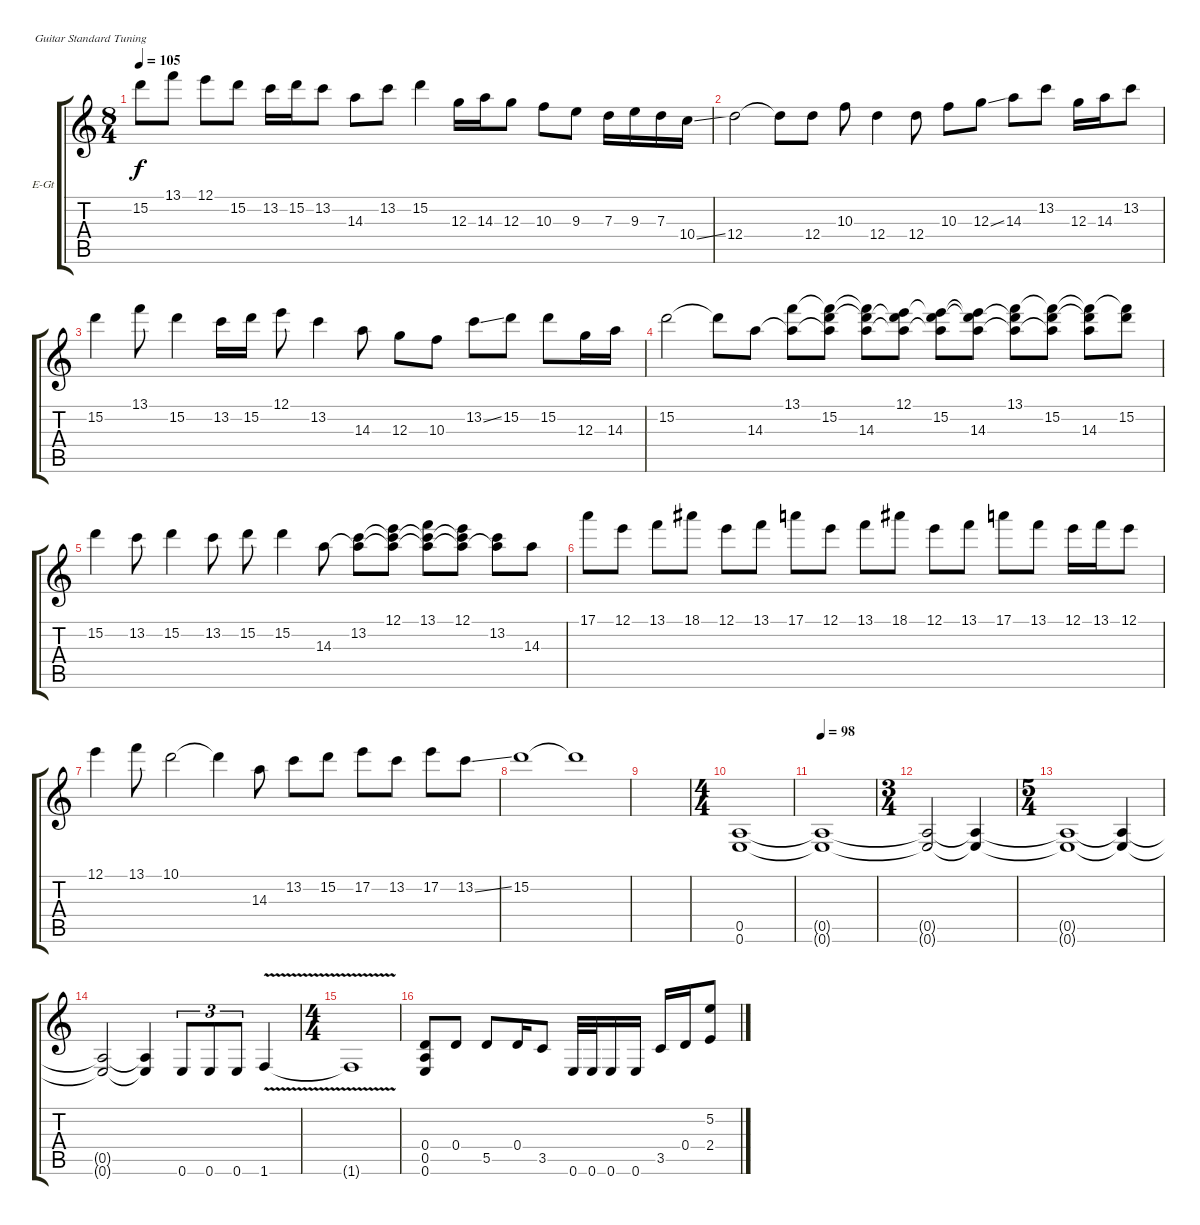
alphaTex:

\defaultSystemsLayout 4
\bracketExtendMode groupsimilarinstruments
\firstSystemTrackNameOrientation horizontal
\otherSystemsTrackNameOrientation horizontal
\track ("Distortion 2" "E-Gt") {instrument distortionguitar}
\staff {score tabs}
\tuning (E4 B3 G3 D3 A2 E2)
\ts (8 4)
\tempo 105
\clef g2
\ks c
15.2{t}.8{dy f} 13.1.8 12.1.8 15.2.8 13.2.16 15.2.16 13.2.8 14.3.8 13.2.8 15.2.4 12.3.16 14.3.16 12.3.8 10.3.8 9.3.8 7.3.16 9.3.16 7.3.16 10.4{ss}.16 |
12.4.2 12.4{t}.8 12.4.8 10.3.8 12.4.4 12.4.8 10.3.8 12.3{ss}.8 14.3.8 13.2.8 12.3.16 14.3.16 13.2.8 |
15.2.4 13.1.8 15.2.4 13.2.16 15.2.16 12.1.8 13.2.4 14.3.8 12.3.8 10.3.8 13.2{ss}.8 15.2.8 15.2.8 12.3.16 14.3.16 |
15.2.2 15.2{t}.8 14.3.8 (13.1 14.3{t}).8 (15.2 14.3{t} 13.1{t}).8 (14.3 13.1{t} 15.2{t}).8 (12.1 15.2{t} 14.3{t}).8 (15.2 14.3{t} 12.1{t}).8 (14.3 12.1{t} 15.2{t}).8 (13.1 15.2{t} 14.3{t}).8 (15.2 14.3{t} 13.1{t}).8 (14.3 13.1{t} 15.2{t}).8 (15.2 13.1{t}).8 |
15.2.4 13.2.8 15.2.4 13.2.8 15.2.8 15.2.4 14.3.8 (13.2 14.3{t}).8 (12.1 14.3{t} 13.2{t}).8 (13.1 14.3{t} 13.2{t}).8 (12.1 14.3{t} 13.2{t}).8 (13.2 14.3{t}).8 14.3.8 |
17.1.8 12.1.8 13.1.8 18.1.8 12.1.8 13.1.8 17.1.8 12.1.8 13.1.8 18.1.8 12.1.8 13.1.8 17.1.8 13.1.8 12.1.16 13.1.16 12.1.8 |
12.1.4 13.1.8 10.1.2 10.1{t}.4 14.3.8 13.2.8 15.2.8 17.2.8 13.2.8 17.2.8 13.2{ss}.8 |
15.2.1 15.2{t}.1 |
|
\ts (4 4)
(0.6 0.5).1 |
\tempo 98
(0.5{t} 0.6{t}).1 |
\ts (3 4)
(0.5{t} 0.6{t}).2 (0.5{t} 0.6{t}).4 |
\ts (5 4)
(0.5{t} 0.6{t}).1 (0.5{t} 0.6{t}).4 |
(0.5{t} 0.6{t}).2 (0.5{t} 0.6{t}).4 0.6.8{tu (3 2)} 0.6.8{tu (3 2)} 0.6.8{tu (3 2)} 1.6{v}.4 |
\ts (4 4)
1.6{v t}.1 |
(0.5 0.4 0.6).8 0.4.8 5.5.8 0.4.16 3.5.8 0.6.32 0.6.32 0.6.16 0.6.16 3.5.16 0.4.16 (2.4 5.2).8
